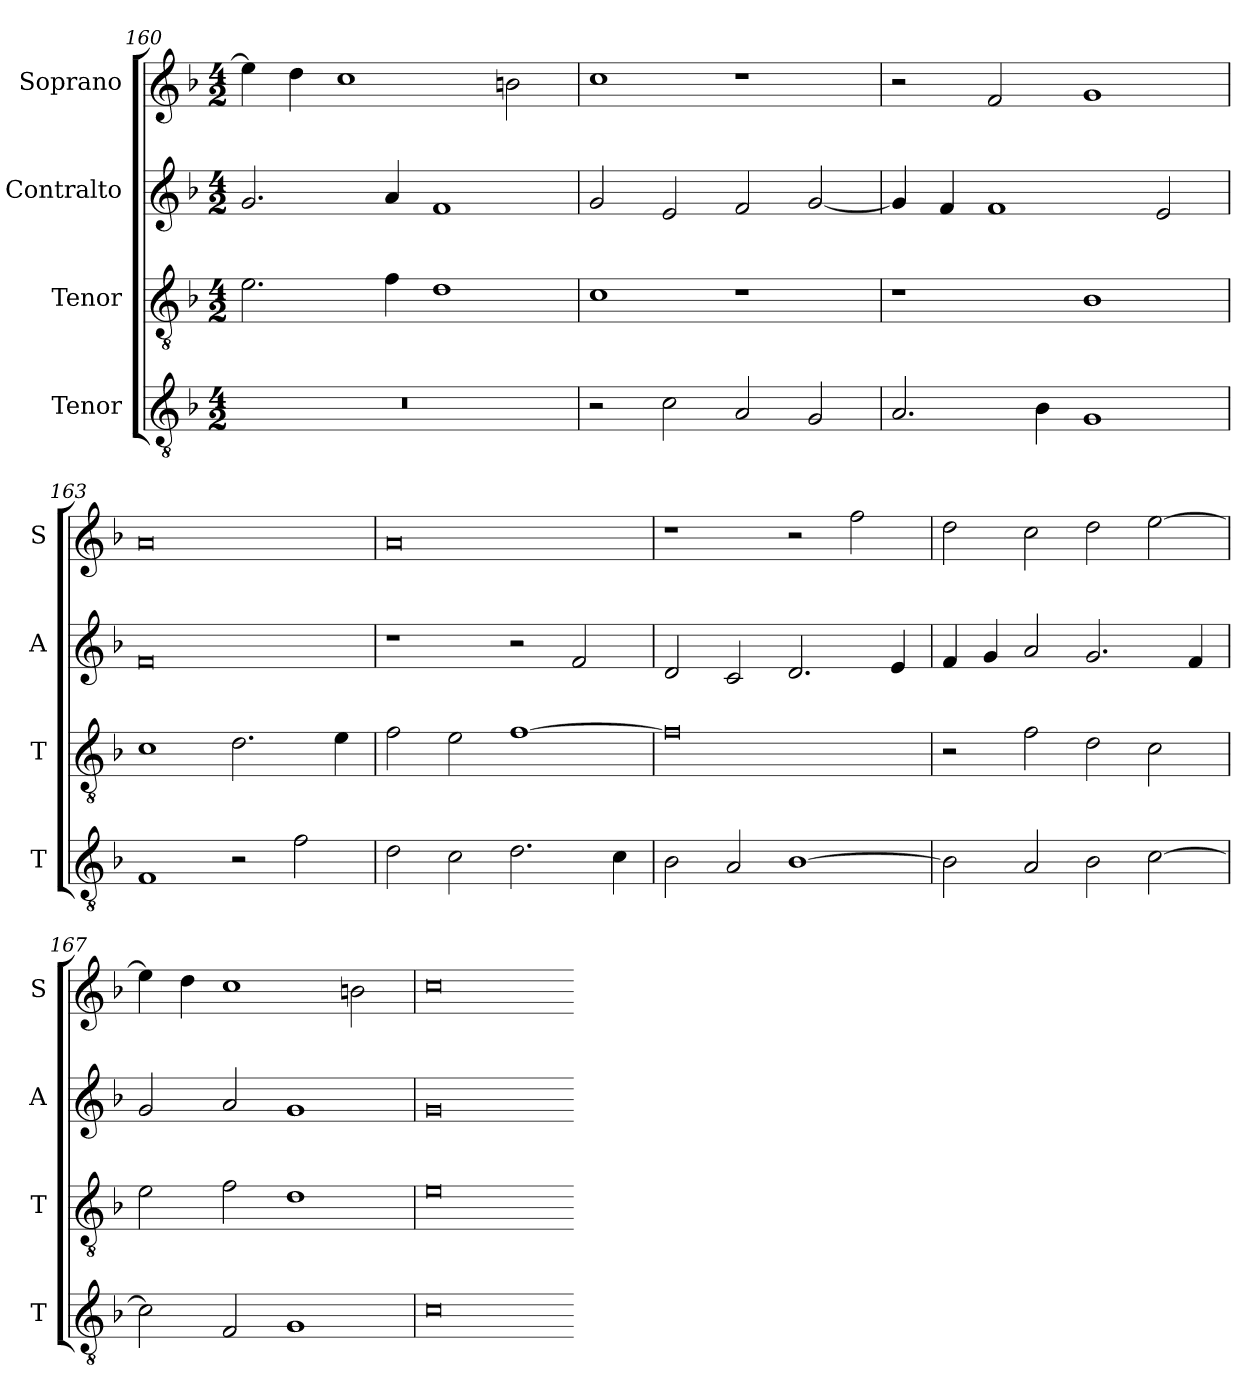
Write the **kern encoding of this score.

**kern	**kern	**kern	**kern
*part4	*part3	*part2	*part1
*staff4	*staff3	*staff2	*staff1
*I"Tenor	*I"Tenor	*I"Contralto	*I"Soprano
*I'T	*I'T	*I'A	*I'S
*clefGv2	*clefGv2	*clefG2	*clefG2
*k[b-]	*k[b-]	*k[b-]	*k[b-]
*F:ion	*F:ion	*F:ion	*F:ion
*M4/2	*M4/2	*M4/2	*M4/2
=160	=160	=160	=160
0r	2.e	2.g	4ee]
.	.	.	4dd
.	.	.	1cc
.	4f	4a	.
.	1d	1f	.
.	.	.	2bn
=161	=161	=161	=161
2r	1c	2g	1cc
2c	.	2e	.
2A	1r	2f	1r
2G	.	[2g	.
=162	=162	=162	=162
2.A	1r	4g]	2r
.	.	4f	.
.	.	1f	2f
4B-	.	.	.
1G	1B-	.	1g
.	.	2e	.
=163	=163	=163	=163
1F	1c	0f	0a
2r	2.d	.	.
2f	.	.	.
.	4e	.	.
=164	=164	=164	=164
2d	2f	1r	0a
2c	2e	.	.
2.d	[1f	2r	.
.	.	2f	.
4c	.	.	.
=165	=165	=165	=165
2B-	0f]	2d	1r
2A	.	2c	.
[1B-	.	2.d	2r
.	.	.	2ff
.	.	4e	.
=166	=166	=166	=166
2B-]	2r	4f	2dd
.	.	4g	.
2A	2f	2a	2cc
2B-	2d	2.g	2dd
[2c	2c	.	[2ee
.	.	4f	.
=167	=167	=167	=167
2c]	2e	2g	4ee]
.	.	.	4dd
2F	2f	2a	1cc
1G	1d	1g	.
.	.	.	2bn
=168	=168	=168	=168
0c	0e	0g	0cc
=-	=-	=-	=-
*-	*-	*-	*-
